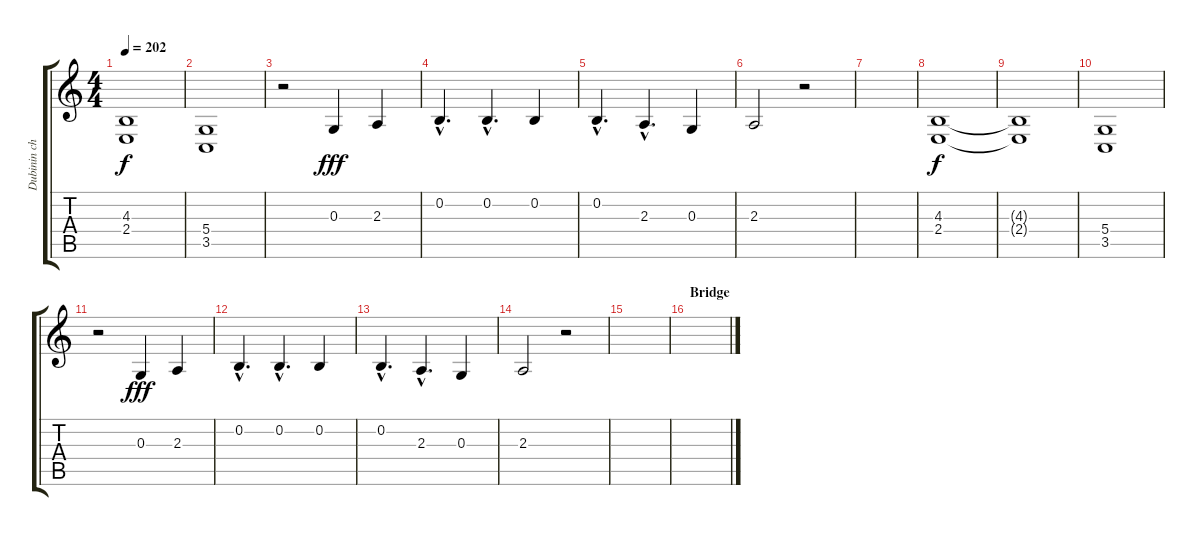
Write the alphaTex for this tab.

\track ("Dubinin chant" "Dubinin ch") {instrument choiraahs}
\staff {score tabs}
\tuning (E4 B3 G3 D3 A2 E2) {hide}
\ts (4 4)
\tempo 202
\clef g2
\ks c
(4.3{t} 2.4{t}).1{dy f} |
(5.4 3.5).1 |
r.2{instrument baritonesax} 0.3.4{dy fff} 2.3.4 |
0.2{hac}.4{d} 0.2{hac}.4{d} 0.2.4 |
0.2{hac}.4{d} 2.3{hac}.4{d} 0.3.4 |
2.3.2 r.2 |
|
(4.3 2.4).1{dy f instrument choiraahs} |
(4.3{t} 2.4{t}).1 |
(5.4 3.5).1 |
r.2{instrument baritonesax} 0.3.4{dy fff} 2.3.4 |
0.2{hac}.4{d} 0.2{hac}.4{d} 0.2.4 |
0.2{hac}.4{d} 2.3{hac}.4{d} 0.3.4 |
2.3.2 r.2 |
|
\section ("" "Bridge")
